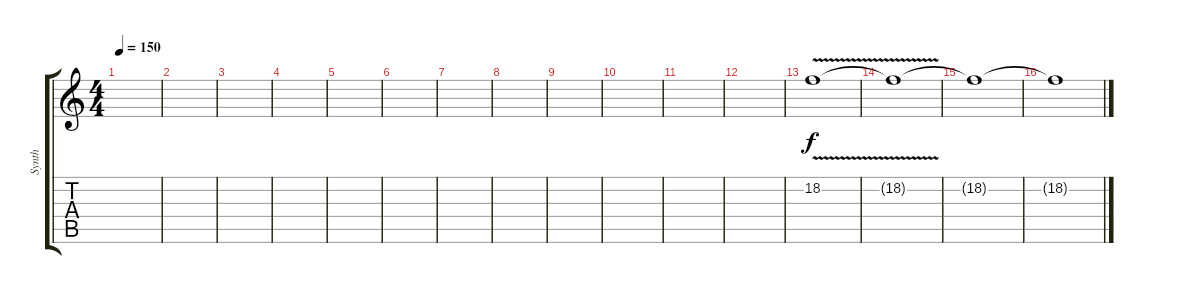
\track ("Synth" "Synth") {instrument lead1square}
\staff {score tabs}
\tuning (E4 B3 G3 D3 A2 E2) {hide}
\ts (4 4)
\tempo 150
\clef g2
\ks c
|
|
|
|
|
|
|
|
|
|
|
|
18.2{v}.1 |
18.2{t}.1 |
18.2{t}.1 |
18.2{t}.1
